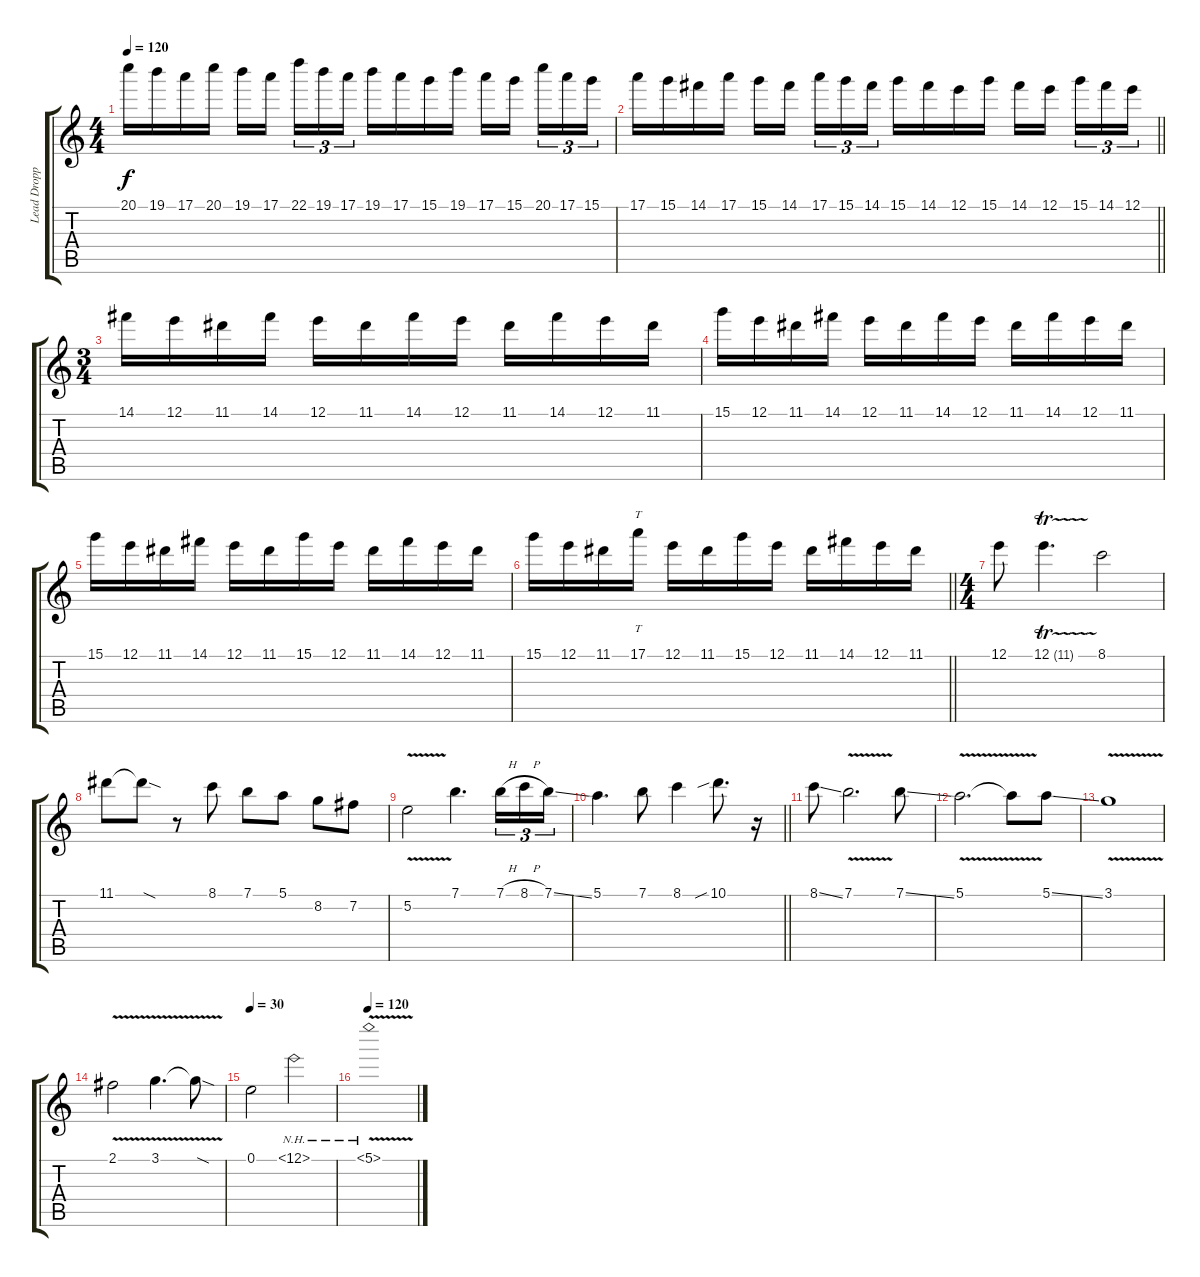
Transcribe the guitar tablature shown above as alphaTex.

\track ("Lead Dropped D " "Lead Dropp") {instrument distortionguitar}
\staff {score tabs}
\tuning (E4 B3 G3 D3 A2 D2) {hide}
\ts (4 4)
\tempo 120
\clef g2
\ks c
20.1.16{dy f} 19.1.16 17.1.16 20.1.16 19.1.16 17.1.16{beam splitsecondary} 22.1.16{tu (3 2)} 19.1.16{tu (3 2)} 17.1.16{tu (3 2)} 19.1.16 17.1.16 15.1.16 19.1.16 17.1.16 15.1.16{beam splitsecondary} 20.1.16{tu (3 2)} 17.1.16{tu (3 2)} 15.1.16{tu (3 2)} |
\barLineRight lightlight
17.1.16 15.1.16 14.1.16 17.1.16 15.1.16 14.1.16{beam splitsecondary} 17.1.16{tu (3 2)} 15.1.16{tu (3 2)} 14.1.16{tu (3 2)} 15.1.16 14.1.16 12.1.16 15.1.16 14.1.16 12.1.16{beam splitsecondary} 15.1.16{tu (3 2)} 14.1.16{tu (3 2)} 12.1.16{tu (3 2)} |
\ts (3 4)
14.1.16 12.1.16 11.1.16 14.1.16 12.1.16 11.1.16 14.1.16 12.1.16 11.1.16 14.1.16 12.1.16 11.1.16 |
15.1.16 12.1.16 11.1.16 14.1.16 12.1.16 11.1.16 14.1.16 12.1.16 11.1.16 14.1.16 12.1.16 11.1.16 |
15.1.16 12.1.16 11.1.16 14.1.16 12.1.16 11.1.16 15.1.16 12.1.16 11.1.16 14.1.16 12.1.16 11.1.16 |
\barLineRight lightlight
15.1.16 12.1.16 11.1.16 17.1.16{tt} 12.1.16 11.1.16 15.1.16 12.1.16 11.1.16 14.1.16 12.1.16 11.1.16 |
\ts (4 4)
12.1.8 12.1{tr (11 32)}.4{d} 8.1.2 |
11.1.8 11.1{sod t}.8 r.8 8.1.8 7.1.8 5.1.8 8.2.8 7.2.8 |
5.2{v}.2 7.1.4{d} 7.1{h}.16{tu (3 2)} 8.1{h}.16{tu (3 2)} 7.1{ss}.16{tu (3 2)} |
\barLineRight lightlight
5.1.4{d} 7.1.8 8.1.4 10.1{sib}.8{d} r.16 |
8.1{ss}.8 7.1{v}.2{d} 7.1{ss}.8 |
5.1{v}.2{d} 5.1{t}.8 5.1{ss}.8 |
3.1{v}.1 |
2.1{v}.2 3.1{v}.4{d} 3.1{sod t}.8 |
\tempo 30
0.1.2 12.1{nh}.2 |
\tempo 120
5.1{nh v}.1
